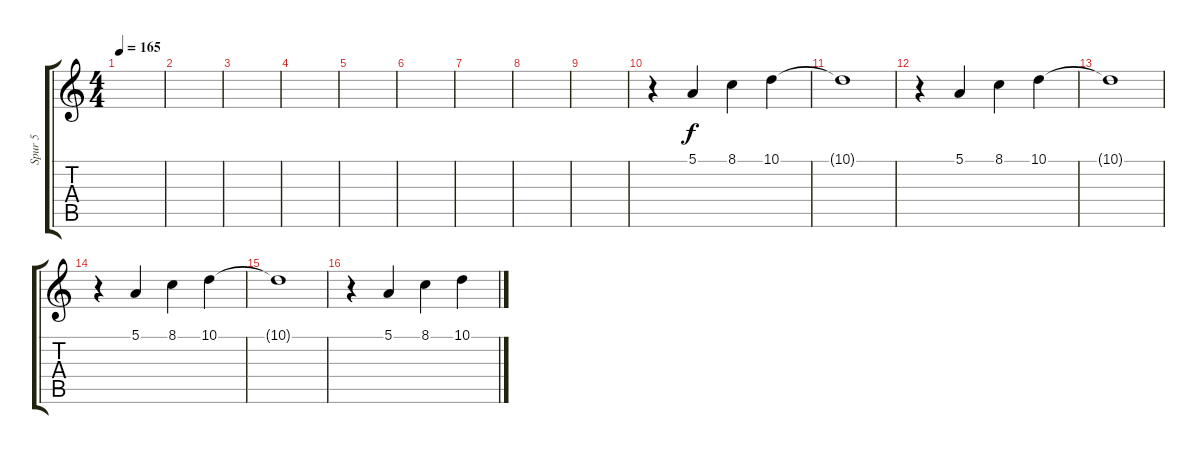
\track ("Spur 5" "Spur 5") {instrument acousticgrandpiano}
\staff {score tabs}
\tuning (E4 B3 G3 D3 A2 E2) {hide}
\ts (4 4)
\tempo 165
\clef g2
\ks c
|
|
|
|
|
|
|
|
|
r.4 5.1.4 8.1.4 10.1.4 |
10.1{t}.1 |
r.4 5.1.4 8.1.4 10.1.4 |
10.1{t}.1 |
r.4 5.1.4 8.1.4 10.1.4 |
10.1{t}.1 |
r.4 5.1.4 8.1.4 10.1.4
